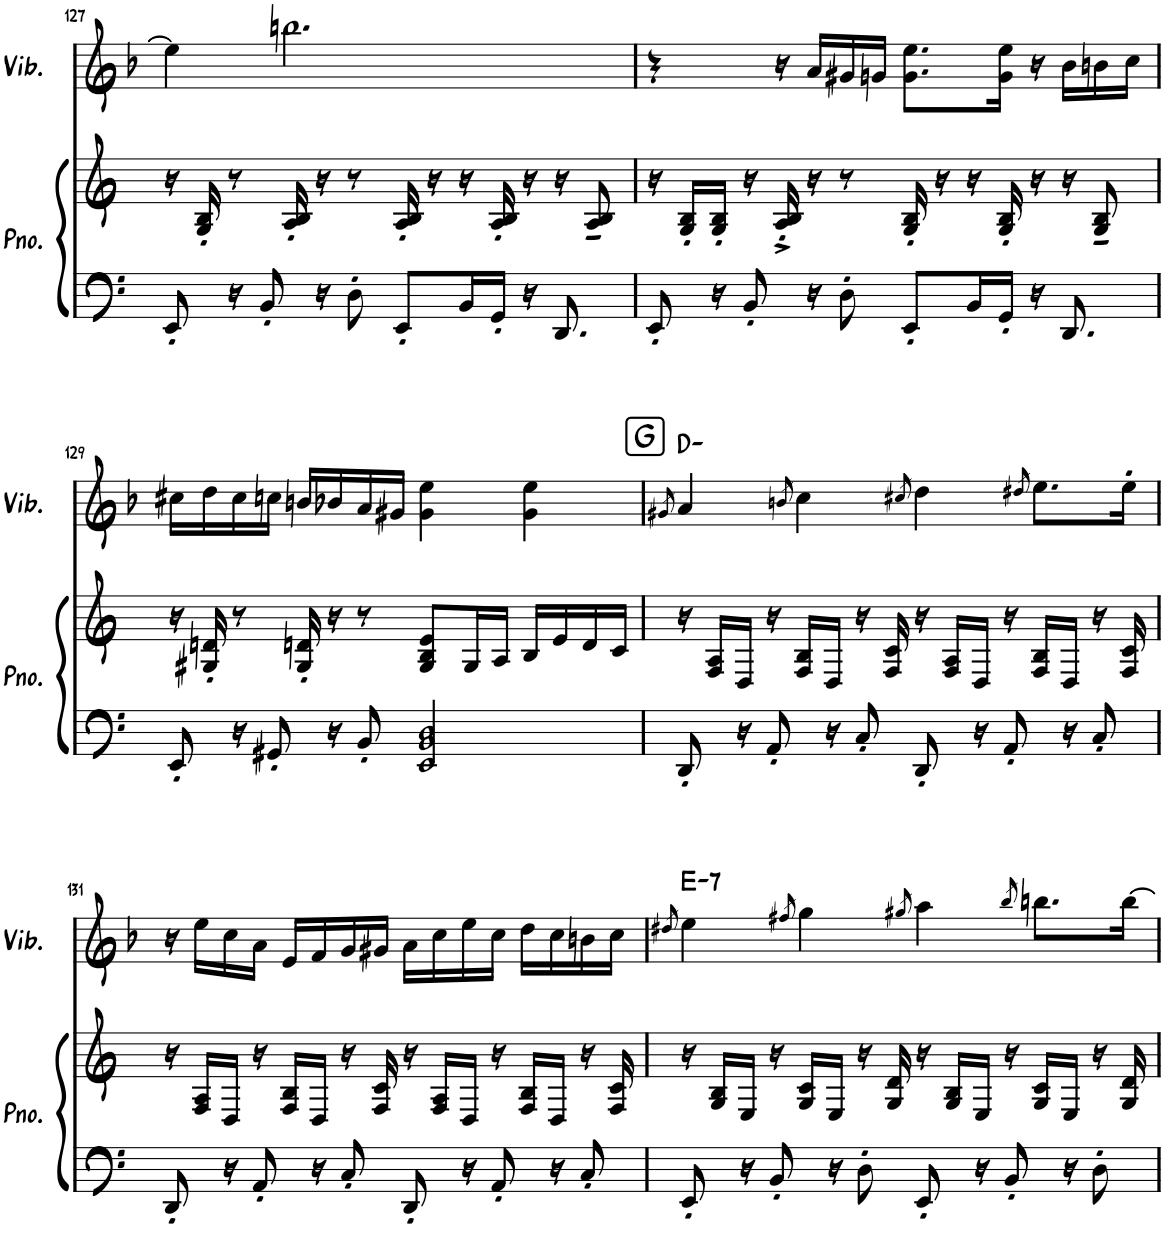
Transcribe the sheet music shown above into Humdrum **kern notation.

**kern	**kern	**kern	**harte
*part2	*part2	*part1	*part1
*staff3	*staff2	*staff1	*
*I"Piano	*	*I"Vibraphone	*
*I'Pno.	*	*I'Vib.	*
!!LO:PB:g=z
*clefF4	*clefG2	*clefG2	*
*k[]	*k[]	*k[b-]	*
*M4/4	*M4/4	*M4/4	*
=127	=127	=127	=127
8EE'/	16r	4ee\]	.
.	16G/' 16B/'	.	.
16r	8r	.	.
8BB'/	.	.	.
.	16A/' 16B/'	2.bbn\	.
16r	16r	.	.
8D'\	8r	.	.
8EE'/L	16A/' 16B/'	.	.
.	16r	.	.
16BB/L	16r	.	.
16GG'/JJ	16A/' 16B/'	.	.
16r	16r	.	.
8.DD/	16r	.	.
.	8A/~ 8B/~	.	.
=128	=128	=128	=128
8EE'/	16r	4r	.
.	16G/' 16B/'LL	.	.
16r	16G/' 16B/'JJ	.	.
8BB'/	16r	.	.
.	16A/'^ 16B/'^	16r	.
16r	16r	16a/LL	.
8D'\	8r	16g#X/	.
.	.	16gn/JJ	.
8EE'/L	16G/' 16B/'	8.g\ 8.ee\L	.
.	16r	.	.
16BB/L	16r	.	.
16GG'/JJ	16G/' 16B/'	16g\ 16ee\Jk	.
16r	16r	16r	.
8.DD/	16r	16b-\LL	.
.	8G/~ 8B/~	16bn\	.
.	.	16cc\JJ	.
!!LO:LB:g=z
=129	=129	=129	=129
8EE'/	16r	16cc#X\LL	.
.	16G#X/' 16dn/'	16dd\	.
16r	8r	16cc#\	.
8GG#X'/	.	16ccn\JJ	.
.	16G#/' 16dn/'	16bn/LL	.
16r	16r	16b-X/	.
8BB'/	8r	16a/	.
.	.	16g#X/JJ	.
2EE/ 2BB/ 2D/	8G#/ 8B/ 8e/L	4g#\ 4ee\	.
.	16G#/L	.	.
.	16A/JJ	.	.
.	16B/LL	4g#\ 4ee\	.
.	16e/	.	.
.	16d/	.	.
.	16c/JJ	.	.
!!LO:REH:place=s1:a:B:rj:fs=14:t=G
=130	=130	=130	=130
.	.	8qg#X/	.
8DD'/	16r	4a/	D:min
.	16F/ 16A/LL	.	.
16r	16D/JJ	.	.
8AA'/	16r	.	.
.	.	8qbn/	.
.	16F/ 16B/LL	4cc\	.
16r	16D/JJ	.	.
8C'/	16r	.	.
.	16F/ 16c/	.	.
.	.	8qcc#X/	.
8DD'/	16r	4dd\	.
.	16F/ 16A/LL	.	.
16r	16D/JJ	.	.
8AA'/	16r	.	.
.	.	8qdd#X/	.
.	16F/ 16B/LL	8.ee\L	.
16r	16D/JJ	.	.
8C'/	16r	.	.
.	16F/ 16c/	16ee'\Jk	.
!!LO:LB:g=z
=131	=131	=131	=131
8DD'/	16r	16r	.
.	16F/ 16A/LL	16ee\LL	.
16r	16D/JJ	16cc\	.
8AA'/	16r	16a\JJ	.
.	16F/ 16B/LL	16e/LL	.
16r	16D/JJ	16f/	.
8C'/	16r	16g/	.
.	16F/ 16c/	16g#X/JJ	.
8DD'/	16r	16a\LL	.
.	16F/ 16A/LL	16cc\	.
16r	16D/JJ	16ee\	.
8AA'/	16r	16cc\JJ	.
.	16F/ 16B/LL	16dd\LL	.
16r	16D/JJ	16cc\	.
8C'/	16r	16bn\	.
.	16F/ 16c/	16cc\JJ	.
=132	=132	=132	=132
.	.	8qdd#X/	.
!	!	!	!LO:H:kt=7
8EE'/	16r	4ee\	E:min7
.	16G/ 16B/LL	.	.
16r	16E/JJ	.	.
8BB'/	16r	.	.
.	.	8qff#X/	.
.	16G/ 16c/LL	4gg\	.
16r	16E/JJ	.	.
8D'\	16r	.	.
.	16G/ 16d/	.	.
.	.	8qgg#X/	.
8EE'/	16r	4aa\	.
.	16G/ 16B/LL	.	.
16r	16E/JJ	.	.
8BB'/	16r	.	.
.	.	8qbb-/	.
.	16G/ 16c/LL	8.bbn\L	.
16r	16E/JJ	.	.
8D'\	16r	.	.
.	16G/ 16d/	[16bb\Jk	.
=	=	=	=
*-	*-	*-	*-
